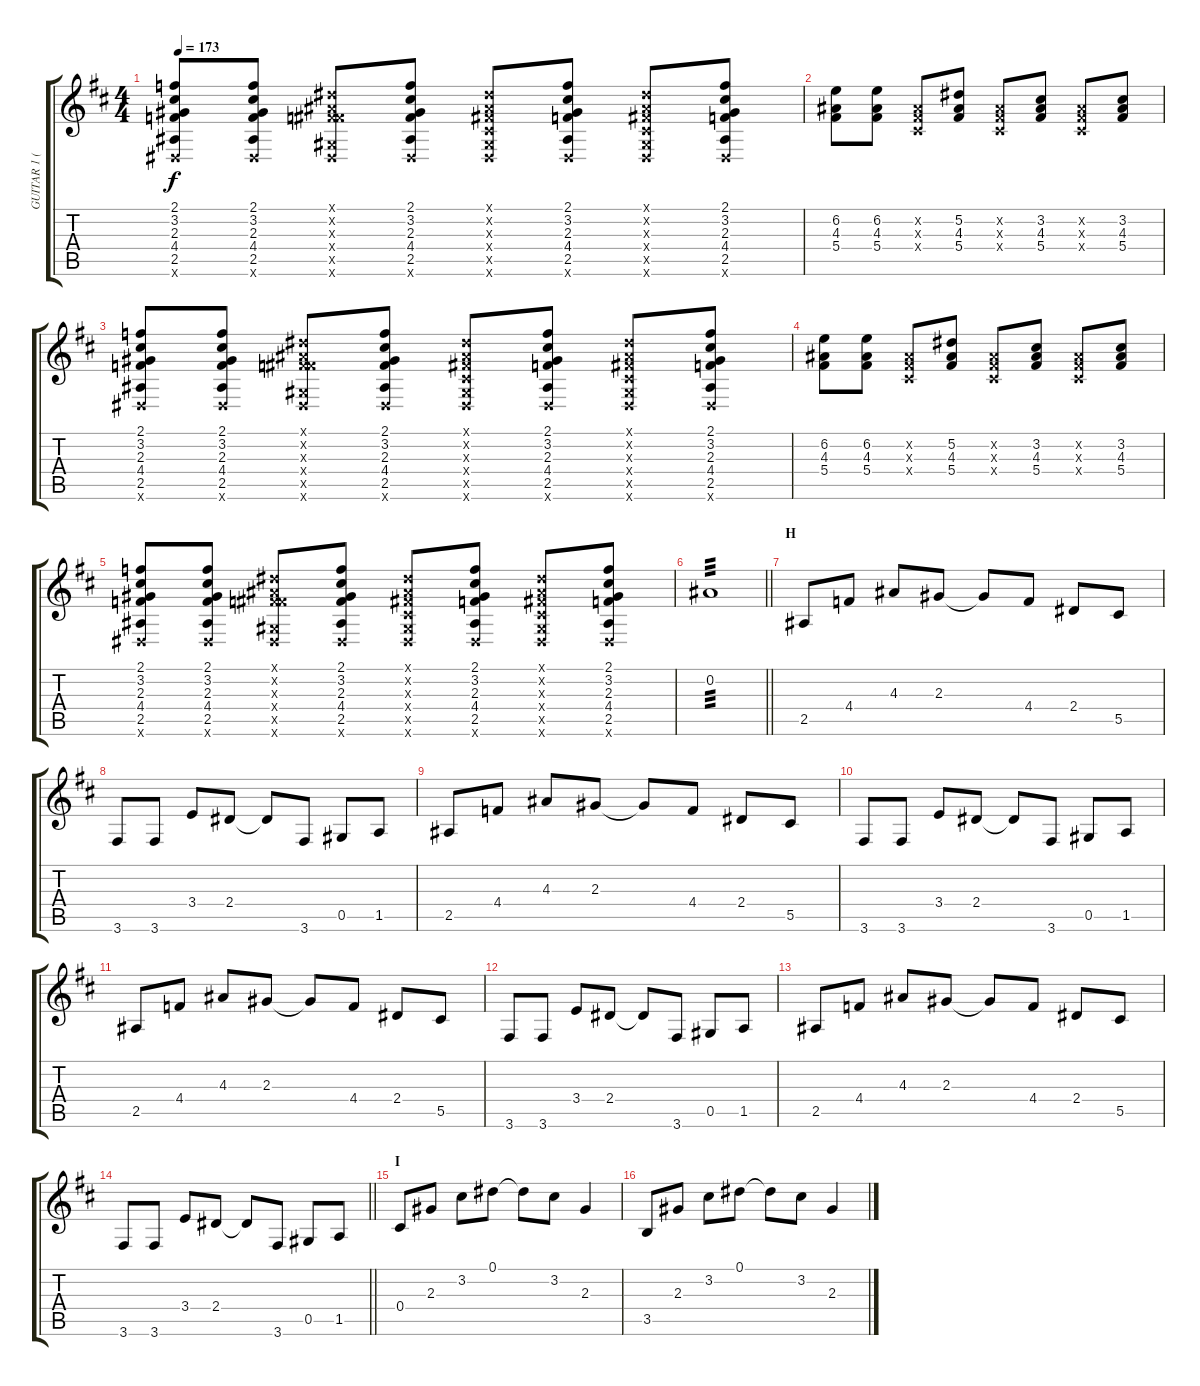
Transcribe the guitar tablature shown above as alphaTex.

\track ("GUITAR 1 (RIGHT)" "GUITAR 1 (") {instrument distortionguitar}
\staff {score tabs}
\tuning (Eb4 Bb3 Gb3 Db3 Ab2 Eb2) {hide}
\ts (4 4)
\tempo 173
\clef g2
\ks bminor
(2.1 3.2 2.3 4.4 2.5 0.6{x}).8{dy f} (2.1 3.2 2.3 4.4 2.5 0.6{x}).8 (0.1{x} 0.2{x} 0.3{x} 4.4{x} 0.5{x} 0.6{x}).8 (2.1 3.2 2.3 4.4 2.5 0.6{x}).8 (0.1{x} 0.2{x} 0.3{x} 0.4{x} 0.5{x} 0.6{x}).8 (2.1 3.2 2.3 4.4 2.5 0.6{x}).8 (0.1{x} 0.2{x} 0.3{x} 0.4{x} 0.5{x} 0.6{x}).8 (2.1 3.2 2.3 4.4 2.5 0.6{x}).8 |
(6.2 4.3 5.4).8 (6.2 4.3 5.4).8 (0.2{x} 0.3{x} 0.4{x}).8 (5.2 4.3 5.4).8 (0.2{x} 0.3{x} 0.4{x}).8 (3.2 4.3 5.4).8 (0.2{x} 0.3{x} 0.4{x}).8 (3.2 4.3 5.4).8 |
(2.1 3.2 2.3 4.4 2.5 0.6{x}).8 (2.1 3.2 2.3 4.4 2.5 0.6{x}).8 (0.1{x} 0.2{x} 0.3{x} 4.4{x} 0.5{x} 0.6{x}).8 (2.1 3.2 2.3 4.4 2.5 0.6{x}).8 (0.1{x} 0.2{x} 0.3{x} 0.4{x} 0.5{x} 0.6{x}).8 (2.1 3.2 2.3 4.4 2.5 0.6{x}).8 (0.1{x} 0.2{x} 0.3{x} 0.4{x} 0.5{x} 0.6{x}).8 (2.1 3.2 2.3 4.4 2.5 0.6{x}).8 |
(6.2 4.3 5.4).8 (6.2 4.3 5.4).8 (0.2{x} 0.3{x} 0.4{x}).8 (5.2 4.3 5.4).8 (0.2{x} 0.3{x} 0.4{x}).8 (3.2 4.3 5.4).8 (0.2{x} 0.3{x} 0.4{x}).8 (3.2 4.3 5.4).8 |
(2.1 3.2 2.3 4.4 2.5 0.6{x}).8 (2.1 3.2 2.3 4.4 2.5 0.6{x}).8 (0.1{x} 0.2{x} 0.3{x} 4.4{x} 0.5{x} 0.6{x}).8 (2.1 3.2 2.3 4.4 2.5 0.6{x}).8 (0.1{x} 0.2{x} 0.3{x} 0.4{x} 0.5{x} 0.6{x}).8 (2.1 3.2 2.3 4.4 2.5 0.6{x}).8 (0.1{x} 0.2{x} 0.3{x} 0.4{x} 0.5{x} 0.6{x}).8 (2.1 3.2 2.3 4.4 2.5 0.6{x}).8 |
\barLineRight lightlight
0.2.1{tp 3} |
\section ("" "H")
2.5.8 4.4.8 4.3.8 2.3.8 2.3{t}.8 4.4.8 2.4.8 5.5.8 |
3.6.8 3.6.8 3.4.8 2.4.8 2.4{t}.8 3.6.8 0.5.8 1.5.8 |
2.5.8 4.4.8 4.3.8 2.3.8 2.3{t}.8 4.4.8 2.4.8 5.5.8 |
3.6.8 3.6.8 3.4.8 2.4.8 2.4{t}.8 3.6.8 0.5.8 1.5.8 |
2.5.8 4.4.8 4.3.8 2.3.8 2.3{t}.8 4.4.8 2.4.8 5.5.8 |
3.6.8 3.6.8 3.4.8 2.4.8 2.4{t}.8 3.6.8 0.5.8 1.5.8 |
2.5.8 4.4.8 4.3.8 2.3.8 2.3{t}.8 4.4.8 2.4.8 5.5.8 |
\barLineRight lightlight
3.6.8 3.6.8 3.4.8 2.4.8 2.4{t}.8 3.6.8 0.5.8 1.5.8 |
\section ("" "I")
0.4.8 2.3.8 3.2.8 0.1.8 0.1{t}.8 3.2.8 2.3.4 |
3.5.8 2.3.8 3.2.8 0.1.8 0.1{t}.8 3.2.8 2.3.4
